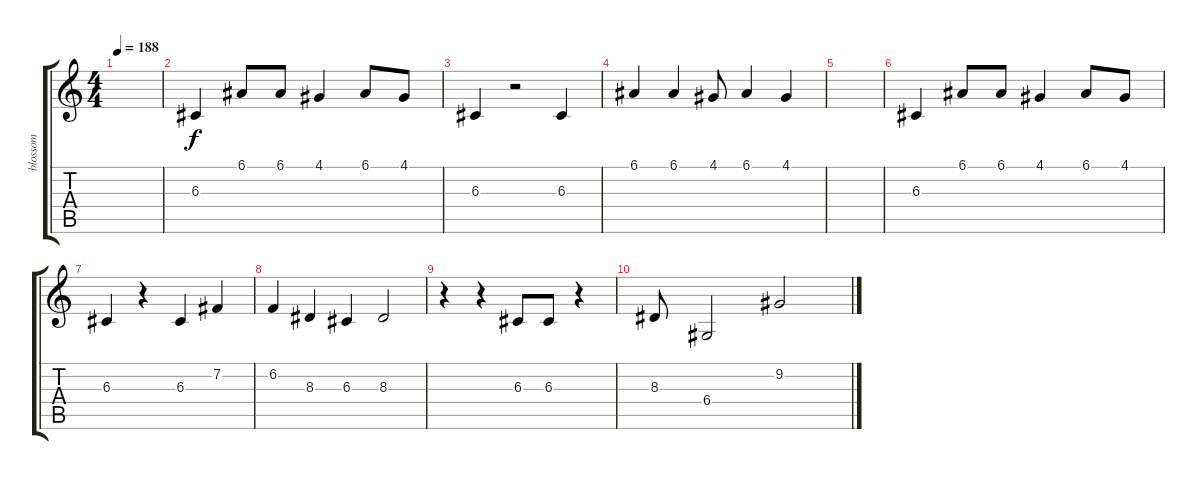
\track ("blossom" "blossom") {instrument lead6voice}
\staff {score tabs}
\tuning (E4 B3 G3 D3 A2 E2) {hide}
\ts (4 4)
\tempo 188
\clef g2
\ks c
|
6.3.4 6.1.8 6.1.8 4.1.4 6.1.8 4.1.8 |
6.3.4 r.2 6.3.4 |
6.1.4 6.1.4 4.1.8 6.1.4 4.1.4 |
|
6.3.4 6.1.8 6.1.8 4.1.4 6.1.8 4.1.8 |
6.3.4 r.4 6.3.4 7.2.4 |
6.2.4 8.3.4 6.3.4 8.3.2 |
r.4 r.4 6.3.8 6.3.8 r.4 |
8.3.8 6.4.2 9.2.2
